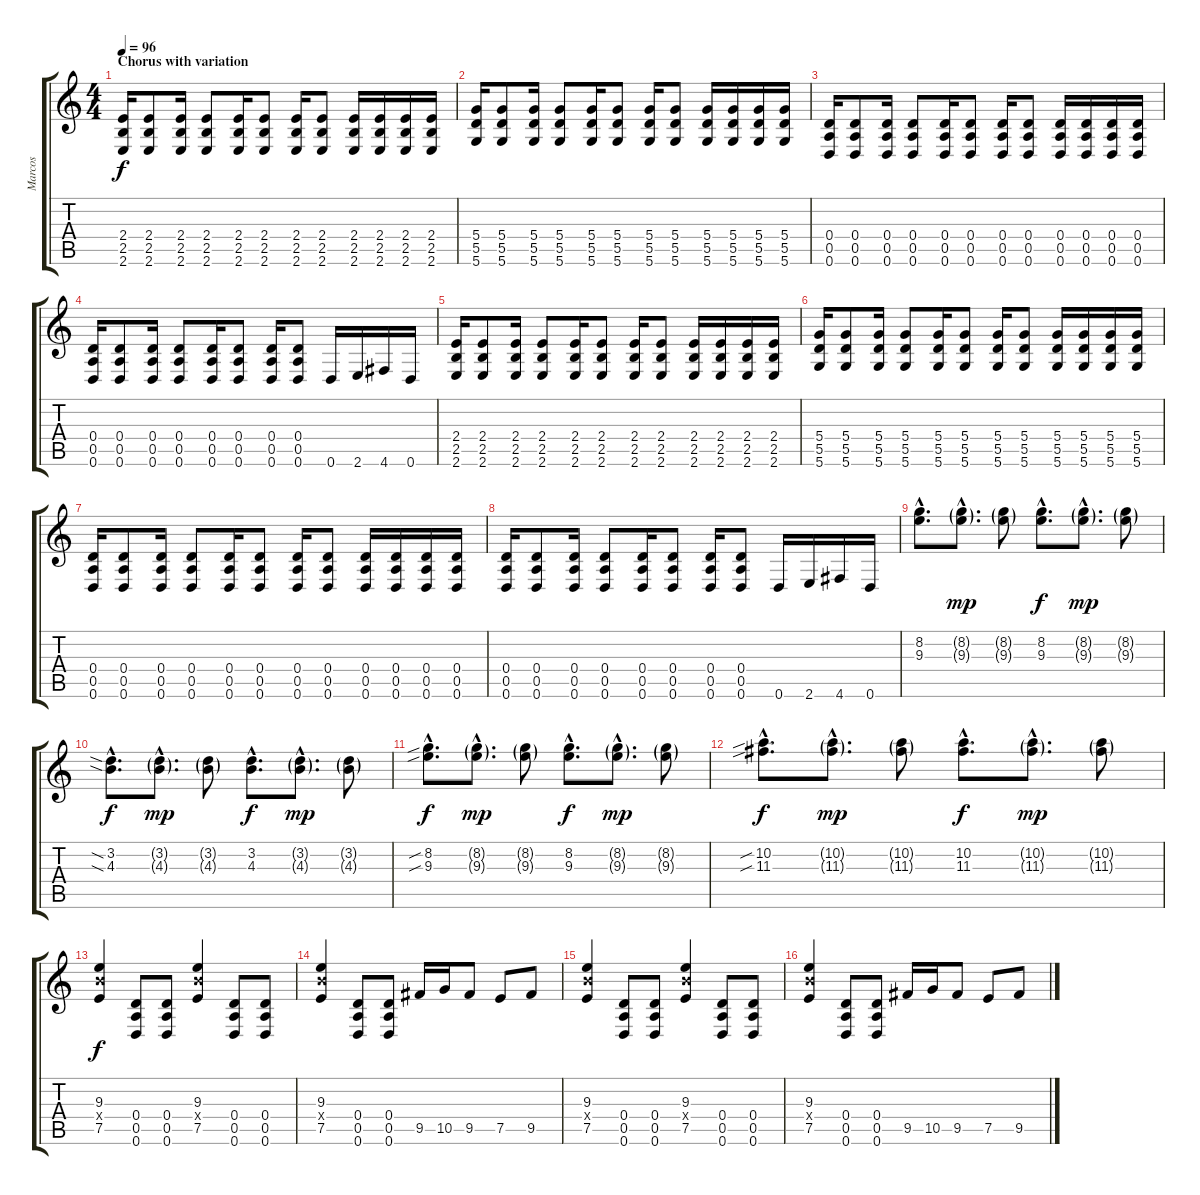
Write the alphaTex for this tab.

\track ("Marcos" "Marcos") {instrument overdrivenguitar}
\staff {score tabs}
\tuning (E4 B3 G3 D3 A2 D2) {hide}
\ts (4 4)
\section ("" "Chorus with variation")
\tempo 96
\clef g2
\ks c
(2.4 2.5 2.6).16{dy f instrument overdrivenguitar} (2.4 2.5 2.6).8 (2.4 2.5 2.6).16 (2.4 2.5 2.6).8 (2.4 2.5 2.6).16 (2.4 2.5 2.6).8 (2.4 2.5 2.6).16 (2.4 2.5 2.6).8 (2.4 2.5 2.6).16 (2.4 2.5 2.6).16 (2.4 2.5 2.6).16 (2.4 2.5 2.6).16 |
(5.4 5.5 5.6).16 (5.4 5.5 5.6).8 (5.4 5.5 5.6).16 (5.4 5.5 5.6).8 (5.4 5.5 5.6).16 (5.4 5.5 5.6).8 (5.4 5.5 5.6).16 (5.4 5.5 5.6).8 (5.4 5.5 5.6).16 (5.4 5.5 5.6).16 (5.4 5.5 5.6).16 (5.4 5.5 5.6).16 |
(0.4 0.5 0.6).16 (0.4 0.5 0.6).8 (0.4 0.5 0.6).16 (0.4 0.5 0.6).8 (0.4 0.5 0.6).16 (0.4 0.5 0.6).8 (0.4 0.5 0.6).16 (0.4 0.5 0.6).8 (0.4 0.5 0.6).16 (0.4 0.5 0.6).16 (0.4 0.5 0.6).16 (0.4 0.5 0.6).16 |
(0.4 0.5 0.6).16 (0.4 0.5 0.6).8 (0.4 0.5 0.6).16 (0.4 0.5 0.6).8 (0.4 0.5 0.6).16 (0.4 0.5 0.6).8 (0.4 0.5 0.6).16 (0.4 0.5 0.6).8 0.6.16 2.6.16 4.6.16 0.6.16 |
(2.4 2.5 2.6).16 (2.4 2.5 2.6).8 (2.4 2.5 2.6).16 (2.4 2.5 2.6).8 (2.4 2.5 2.6).16 (2.4 2.5 2.6).8 (2.4 2.5 2.6).16 (2.4 2.5 2.6).8 (2.4 2.5 2.6).16 (2.4 2.5 2.6).16 (2.4 2.5 2.6).16 (2.4 2.5 2.6).16 |
(5.4 5.5 5.6).16 (5.4 5.5 5.6).8 (5.4 5.5 5.6).16 (5.4 5.5 5.6).8 (5.4 5.5 5.6).16 (5.4 5.5 5.6).8 (5.4 5.5 5.6).16 (5.4 5.5 5.6).8 (5.4 5.5 5.6).16 (5.4 5.5 5.6).16 (5.4 5.5 5.6).16 (5.4 5.5 5.6).16 |
(0.4 0.5 0.6).16 (0.4 0.5 0.6).8 (0.4 0.5 0.6).16 (0.4 0.5 0.6).8 (0.4 0.5 0.6).16 (0.4 0.5 0.6).8 (0.4 0.5 0.6).16 (0.4 0.5 0.6).8 (0.4 0.5 0.6).16 (0.4 0.5 0.6).16 (0.4 0.5 0.6).16 (0.4 0.5 0.6).16 |
(0.4 0.5 0.6).16 (0.4 0.5 0.6).8 (0.4 0.5 0.6).16 (0.4 0.5 0.6).8 (0.4 0.5 0.6).16 (0.4 0.5 0.6).8 (0.4 0.5 0.6).16 (0.4 0.5 0.6).8 0.6.16 2.6.16 4.6.16 0.6.16 |
(8.2{hac} 9.3{hac}).8{d instrument electricguitarclean} (8.2{g hac} 9.3{g hac}).8{d dy mp} (8.2{g} 9.3{g}).8 (8.2{hac} 9.3{hac}).8{d dy f} (8.2{g hac} 9.3{g hac}).8{d dy mp} (8.2{g} 9.3{g}).8 |
(3.2{sia hac} 4.3{sia hac}).8{d dy f} (3.2{g hac} 4.3{g hac}).8{d dy mp} (3.2{g} 4.3{g}).8 (3.2{hac} 4.3{hac}).8{d dy f} (3.2{g hac} 4.3{g hac}).8{d dy mp} (3.2{g} 4.3{g}).8 |
(8.2{sib hac} 9.3{sib hac}).8{d dy f} (8.2{g hac} 9.3{g hac}).8{d dy mp} (8.2{g} 9.3{g}).8 (8.2{hac} 9.3{hac}).8{d dy f} (8.2{g hac} 9.3{g hac}).8{d dy mp} (8.2{g} 9.3{g}).8 |
(10.2{sib hac} 11.3{sib hac}).8{d dy f} (10.2{g hac} 11.3{g hac}).8{d dy mp} (10.2{g} 11.3{g}).8 (10.2{hac} 11.3{hac}).8{d dy f} (10.2{g hac} 11.3{g hac}).8{d dy mp} (10.2{g} 11.3{g}).8 |
(9.3 9.4{x} 7.5).4{dy f instrument overdrivenguitar} (0.4 0.5 0.6).8 (0.4 0.5 0.6).8 (9.3 9.4{x} 7.5).4 (0.4 0.5 0.6).8 (0.4 0.5 0.6).8 |
(9.3 9.4{x} 7.5).4 (0.4 0.5 0.6).8 (0.4 0.5 0.6).8 9.5.16 10.5.16 9.5.8 7.5.8 9.5.8 |
(9.3 9.4{x} 7.5).4 (0.4 0.5 0.6).8 (0.4 0.5 0.6).8 (9.3 9.4{x} 7.5).4 (0.4 0.5 0.6).8 (0.4 0.5 0.6).8 |
(9.3 9.4{x} 7.5).4 (0.4 0.5 0.6).8 (0.4 0.5 0.6).8 9.5.16 10.5.16 9.5.8 7.5.8 9.5.8
